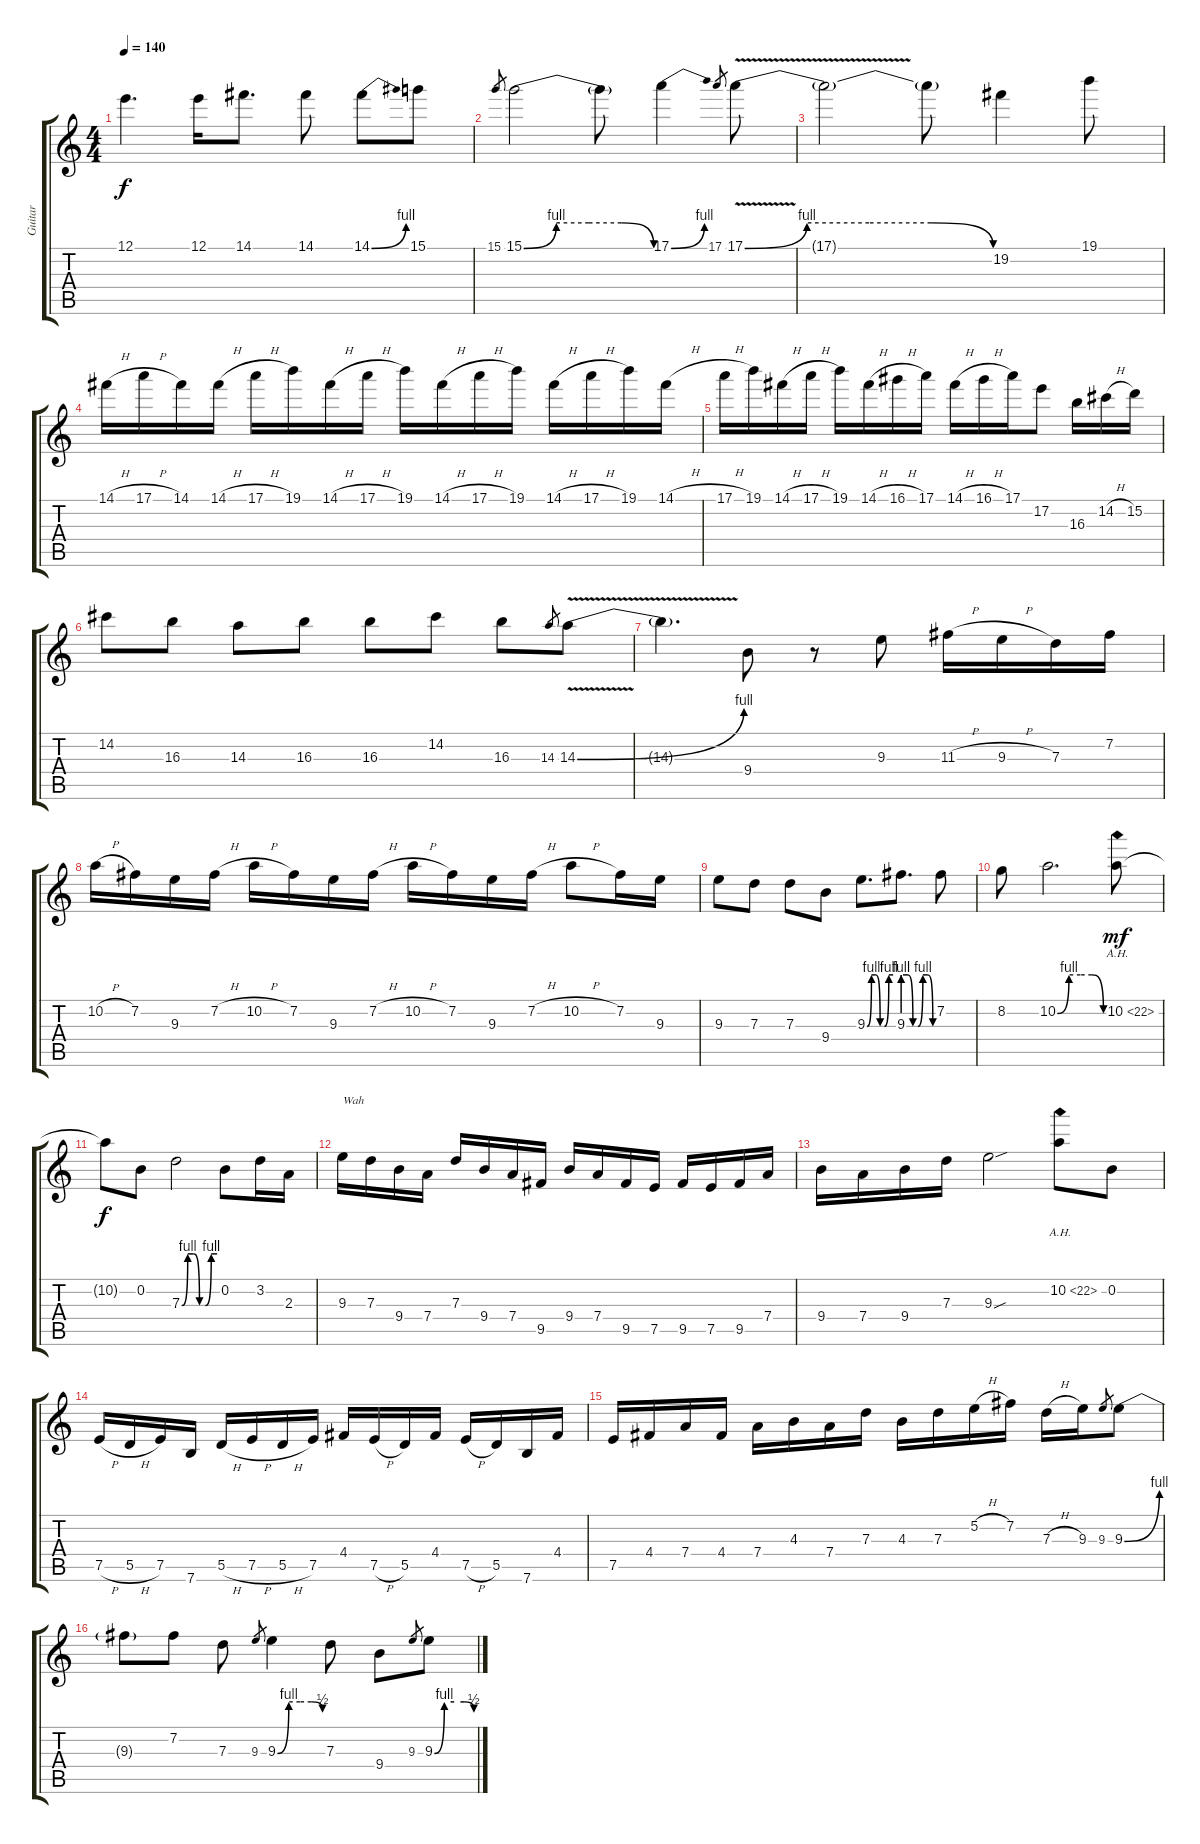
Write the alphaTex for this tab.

\track ("Guitar" "Guitar") {instrument distortionguitar}
\staff {score tabs}
\tuning (E4 B3 G3 D3 A2 E2) {hide}
\ts (4 4)
\tempo 140
\clef g2
\ks c
12.1{t}.4{d dy f} 12.1.16 14.1.8{d} 14.1.8 14.1{be (bend 0 0 60 4)}.8 15.1.8 |
15.1.8{gr} 15.1{be (custom 0 0 15 4 30 4 45 4 60 0)}.2 15.1{t}.8 17.1{be (bend 0 0 60 4)}.4 17.1.8{gr} 17.1{be (custom 0 0 15 4 30 4 45 4 60 0) v}.8 |
17.1{t}.2 17.1{t}.8 19.2.4 19.1.8 |
14.1{h}.16 17.1{h}.16 14.1.16 14.1{h}.16 17.1{h}.16 19.1.16 14.1{h}.16 17.1{h}.16 19.1.16 14.1{h}.16 17.1{h}.16 19.1.16 14.1{h}.16 17.1{h}.16 19.1.16 14.1{h}.16 |
17.1{h}.16 19.1.16 14.1{h}.16 17.1{h}.16 19.1.16 14.1{h}.16 16.1{h}.16 17.1.16 14.1{h}.16 16.1{h}.16 17.1.16 17.2.8 16.3.16 14.2{h}.16 15.2.16 |
14.2.8 16.3.8 14.3.8 16.3.8 16.3.8 14.2.8 16.3.8 14.3.8{gr} 14.3{be (bend 0 0 60 4) v}.8 |
14.3{t}.4{d} 9.4.8 r.8 9.3.8 11.3{h}.16 9.3{h}.16 7.3.16 7.2.16 |
10.2{h}.16 7.2.16 9.3.16 7.2{h}.16 10.2{h}.16 7.2.16 9.3.16 7.2{h}.16 10.2{h}.16 7.2.16 9.3.16 7.2{h}.16 10.2{h}.8 7.2.16 9.3.16 |
9.3.8 7.3.8 7.3.8 9.4.8 9.3{be (custom 0 0 10 4 20 4 30 0 40 0 50 4 60 4)}.8{d} 9.3{be (custom 0 4 10 4 20 0 30 0 40 4 50 4 60 0)}.8{d} 7.2.8 |
8.2.8 10.2{be (custom 0 0 15 4 30 4 45 4 60 0)}.2{d} 10.2{ah 12}.8{dy mf} |
10.2{t}.8{dy f} 0.2.8 7.3{be (custom 0 0 10 4 20 4 30 0 40 0 50 4 60 4)}.2 0.2.8 3.2.16 2.3.16 |
9.3.16{txt "Wah"} 7.3.16 9.4.16 7.4.16 7.3.16 9.4.16 7.4.16 9.5.16 9.4.16 7.4.16 9.5.16 7.5.16 9.5.16 7.5.16 9.5.16 7.4.16 |
9.4.16 7.4.16 9.4.16 7.3.16 9.3{sou}.2 10.2{ah 12}.8 0.2.8 |
7.5{h}.16 5.5{h}.16 7.5.16 7.6.16 5.5{h}.16 7.5{h}.16 5.5{h}.16 7.5.16 4.4.16 7.5{h}.16 5.5.16 4.4.16 7.5{h}.16 5.5.16 7.6.16 4.4.16 |
7.5.16 4.4.16 7.4.16 4.4.16 7.4.16 4.3.16 7.4.16 7.3.16 4.3.16 7.3.16 5.2{h}.16 7.2.16 7.3{h}.16 9.3.16 9.3.8{gr} 9.3{be (bend 0 0 60 4)}.8 |
9.3{t}.8 7.2.8 7.3.8 9.3.8{gr} 9.3{be (custom 0 0 15 4 30 4 45 4 60 2)}.4 7.3.8 9.4.8 9.3.8{gr} 9.3{be (custom 0 0 15 4 30 4 45 4 60 2)}.8
